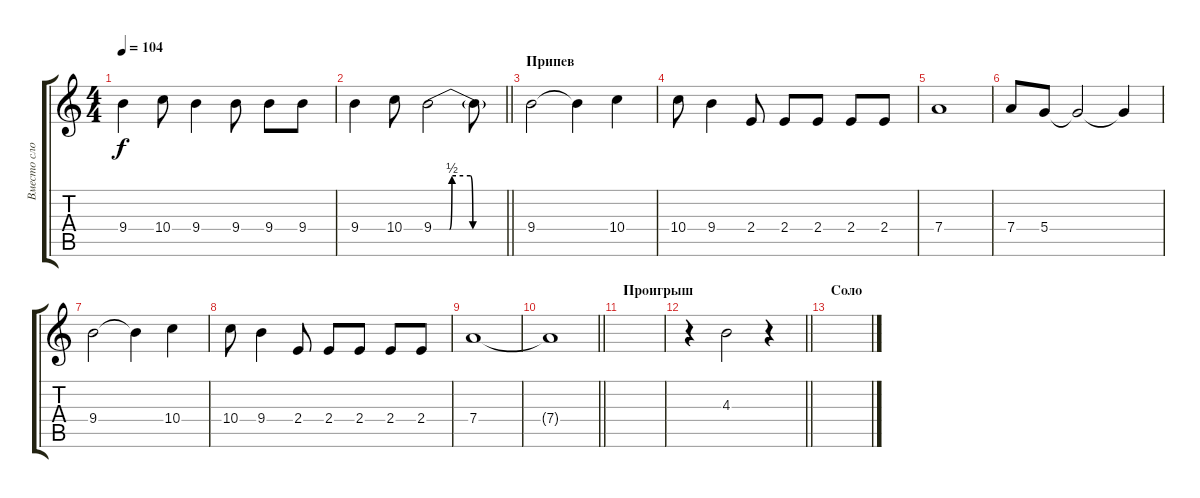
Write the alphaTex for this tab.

\track ("Вместо слов" "Вместо сло") {instrument acousticguitarsteel}
\staff {score tabs}
\tuning (E4 B3 G3 D3 A2 E2) {hide}
\ts (4 4)
\tempo 104
\clef g2
\ks c
9.4.4{dy f} 10.4.8 9.4.4 9.4.8 9.4.8 9.4.8 |
\barLineRight lightlight
9.4.4 10.4.8 9.4{be (custom 0 0 13 0 15 2 30 2 32 0 60 0)}.2 9.4{t}.8 |
\section ("" "Припев")
9.4.2 9.4{t}.4 10.4.4 |
10.4.8 9.4.4 2.4.8 2.4.8 2.4.8 2.4.8 2.4.8 |
7.4.1 |
7.4.8 5.4.8 5.4{t}.2 5.4{t}.4 |
9.4.2 9.4{t}.4 10.4.4 |
10.4.8 9.4.4 2.4.8 2.4.8 2.4.8 2.4.8 2.4.8 |
7.4.1 |
\barLineRight lightlight
7.4{t}.1 |
\section ("" "Проигрыш")
|
\barLineRight lightlight
r.4 4.3.2 r.4 |
\section ("" "Соло")
